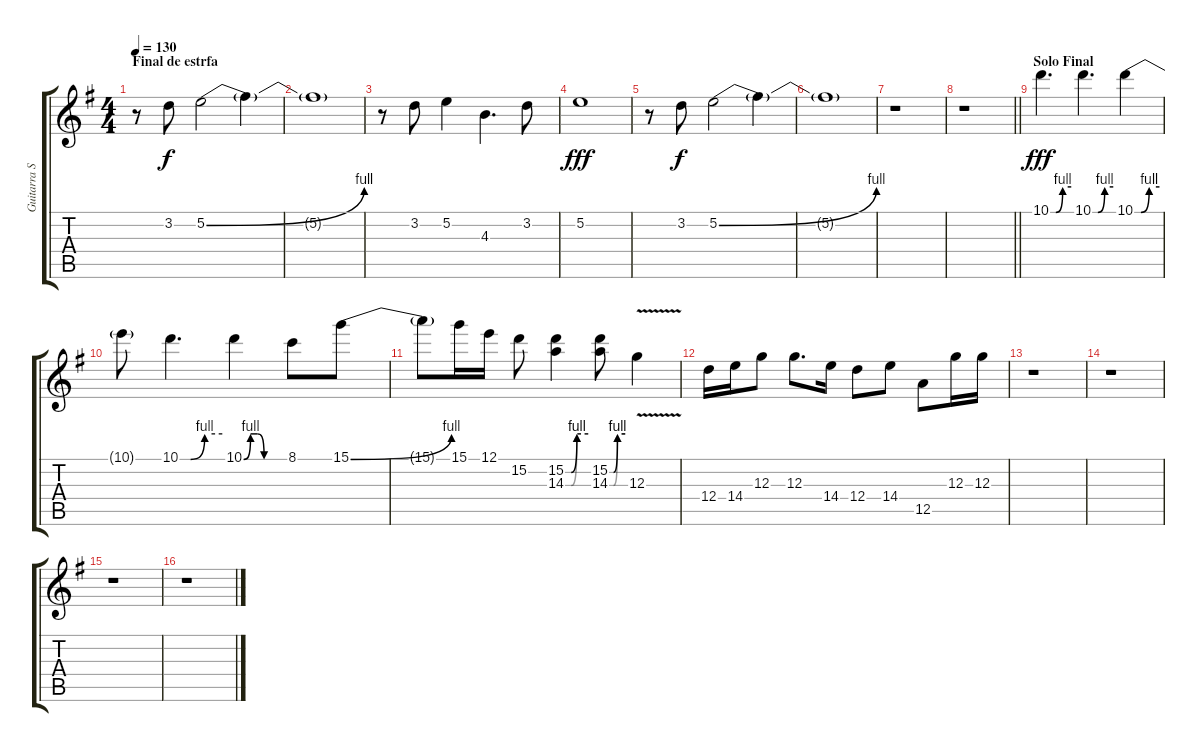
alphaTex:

\track ("Guitarra Solo" "Guitarra S") {instrument distortionguitar}
\staff {score tabs}
\tuning (E4 B3 G3 D3 A2 E2) {hide}
\ts (4 4)
\section ("" "Final de estrfa")
\tempo 130
\clef g2
\ks g
r.8{dy f} 3.2.8{instrument overdrivenguitar} 5.2{be (bend 0 0 60 4)}.2 5.2{t}.4 |
5.2{t}.1 |
r.8 3.2.8 5.2.4 4.3.4{d} 3.2.8 |
5.2.1{dy fff} |
r.8 3.2.8{dy f instrument overdrivenguitar} 5.2{be (bend 0 0 60 4)}.2 5.2{t}.4 |
5.2{t}.1 |
r.1 |
\barLineRight lightlight
r.1 |
\section ("" "Solo Final")
10.1{be (custom 0 0 15 0 35 4 60 4)}.4{d dy fff} 10.1{be (custom 0 0 15 0 35 4 60 4)}.4{d} 10.1{be (custom 0 0 15 0 35 4 60 4)}.4 |
10.1{t}.8 10.1{be (custom 0 0 15 0 35 4 60 4)}.4{d} 10.1{be (custom 0 0 10 4 20 4 30 0 60 0)}.4 8.1.8 15.1{be (bend 0 0 60 4)}.8 |
15.1{t}.8 15.1.16 12.1.16 15.2.8 (15.2{be (custom 0 0 15 0 30 4 60 4)} 14.3{be (custom 0 0 15 0 30 4 60 4)}).4 (15.2{be (custom 0 0 15 0 30 4 60 4)} 14.3{be (custom 0 0 15 0 30 4 60 4)}).8 12.3{v}.4 |
12.4.16 14.4.16 12.3.8 12.3.8{d} 14.4.16 12.4.8 14.4.8 12.5.8 12.3.16 12.3.16 |
r.1 |
r.1 |
r.1 |
r.1
